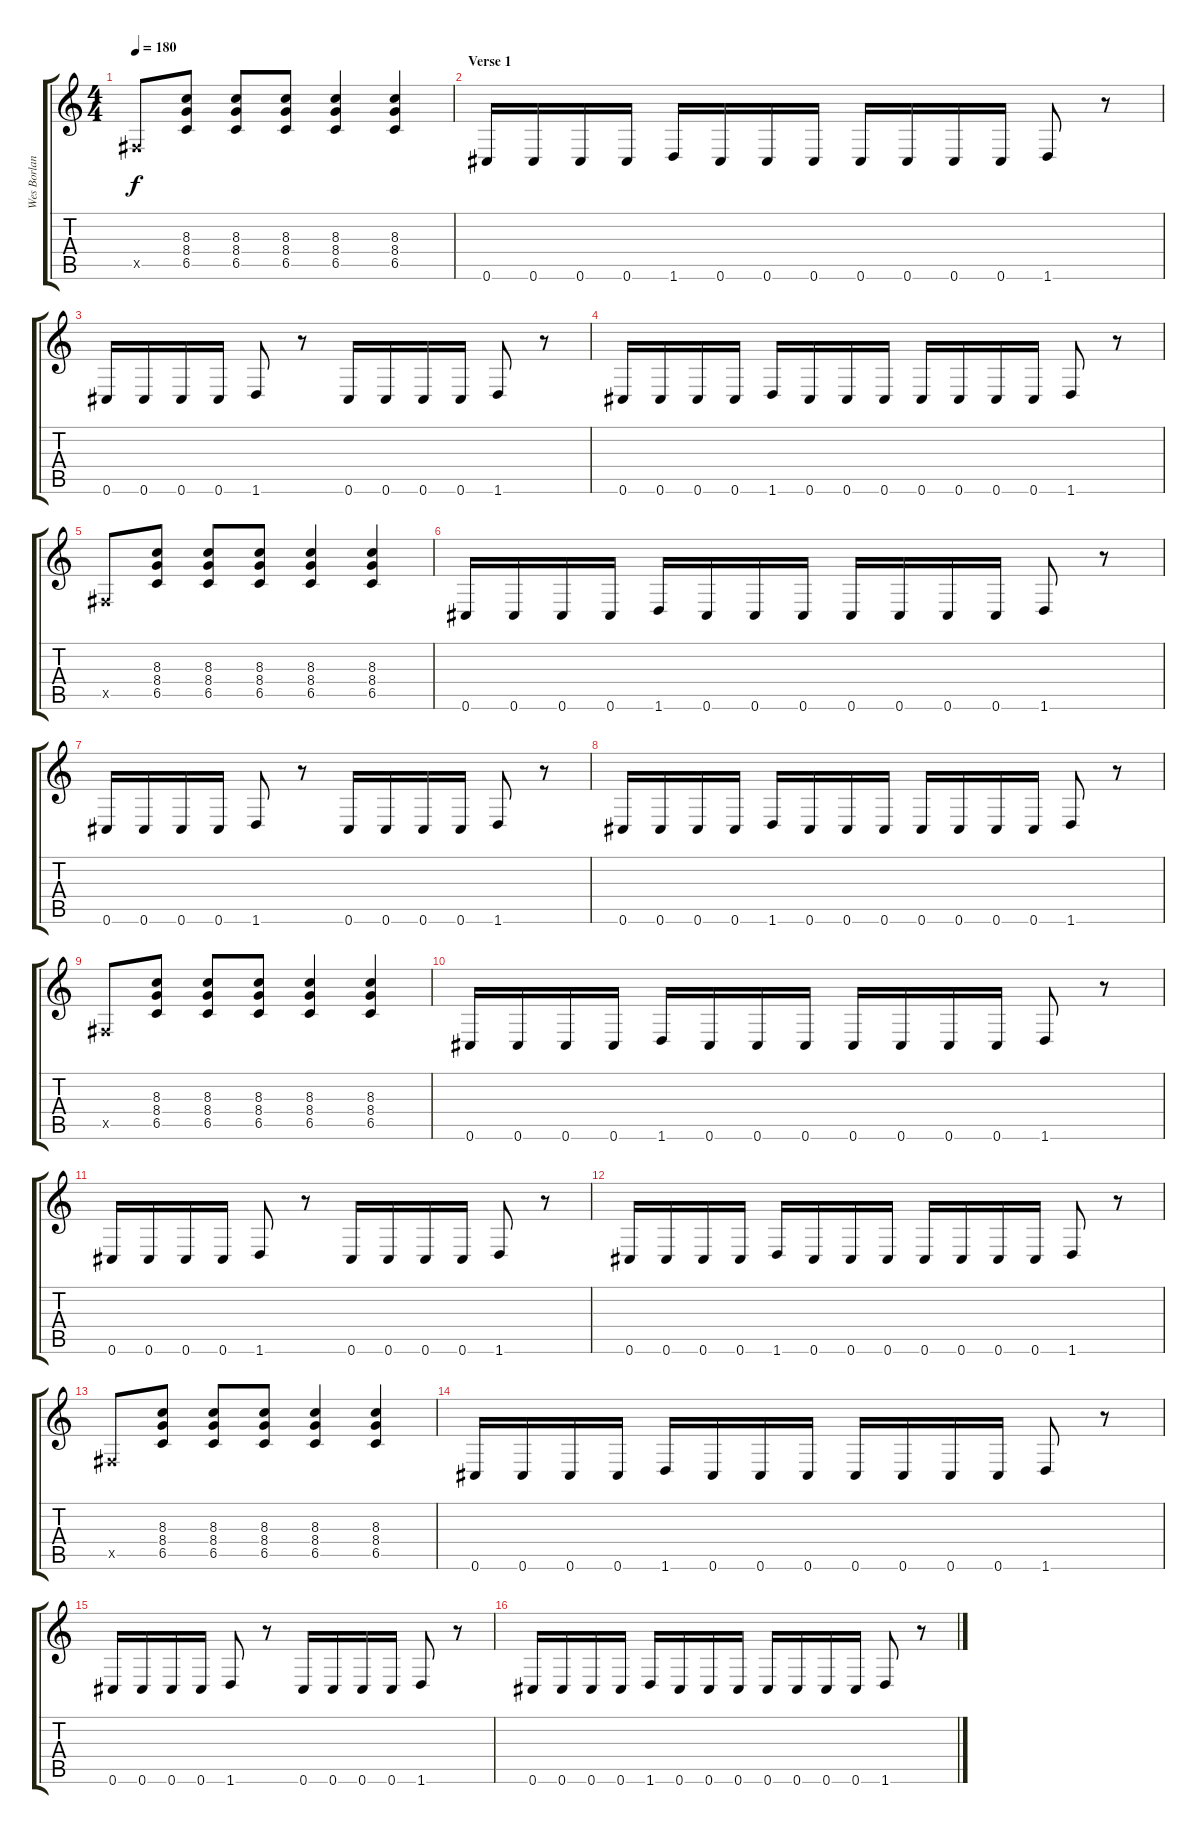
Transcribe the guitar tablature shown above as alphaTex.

\track ("Wes Borland 1" "Wes Borlan") {instrument overdrivenguitar}
\staff {score tabs}
\tuning (Db4 Ab3 E3 B2 Gb2 Db2) {hide}
\ts (4 4)
\tempo 180
\clef g2
\ks c
0.5{x}.8{dy f} (8.3 8.4 6.5).8 (8.3 8.4 6.5).8 (8.3 8.4 6.5).8 (8.3 8.4 6.5).4 (8.3 8.4 6.5).4 |
\section ("" "Verse 1")
0.6.16 0.6.16 0.6.16 0.6.16 1.6.16 0.6.16 0.6.16 0.6.16 0.6.16 0.6.16 0.6.16 0.6.16 1.6.8 r.8 |
0.6.16 0.6.16 0.6.16 0.6.16 1.6.8 r.8 0.6.16 0.6.16 0.6.16 0.6.16 1.6.8 r.8 |
0.6.16 0.6.16 0.6.16 0.6.16 1.6.16 0.6.16 0.6.16 0.6.16 0.6.16 0.6.16 0.6.16 0.6.16 1.6.8 r.8 |
0.5{x}.8 (8.3 8.4 6.5).8 (8.3 8.4 6.5).8 (8.3 8.4 6.5).8 (8.3 8.4 6.5).4 (8.3 8.4 6.5).4 |
0.6.16 0.6.16 0.6.16 0.6.16 1.6.16 0.6.16 0.6.16 0.6.16 0.6.16 0.6.16 0.6.16 0.6.16 1.6.8 r.8 |
0.6.16 0.6.16 0.6.16 0.6.16 1.6.8 r.8 0.6.16 0.6.16 0.6.16 0.6.16 1.6.8 r.8 |
0.6.16 0.6.16 0.6.16 0.6.16 1.6.16 0.6.16 0.6.16 0.6.16 0.6.16 0.6.16 0.6.16 0.6.16 1.6.8 r.8 |
0.5{x}.8 (8.3 8.4 6.5).8 (8.3 8.4 6.5).8 (8.3 8.4 6.5).8 (8.3 8.4 6.5).4 (8.3 8.4 6.5).4 |
0.6.16 0.6.16 0.6.16 0.6.16 1.6.16 0.6.16 0.6.16 0.6.16 0.6.16 0.6.16 0.6.16 0.6.16 1.6.8 r.8 |
0.6.16 0.6.16 0.6.16 0.6.16 1.6.8 r.8 0.6.16 0.6.16 0.6.16 0.6.16 1.6.8 r.8 |
0.6.16 0.6.16 0.6.16 0.6.16 1.6.16 0.6.16 0.6.16 0.6.16 0.6.16 0.6.16 0.6.16 0.6.16 1.6.8 r.8 |
0.5{x}.8 (8.3 8.4 6.5).8 (8.3 8.4 6.5).8 (8.3 8.4 6.5).8 (8.3 8.4 6.5).4 (8.3 8.4 6.5).4 |
0.6.16 0.6.16 0.6.16 0.6.16 1.6.16 0.6.16 0.6.16 0.6.16 0.6.16 0.6.16 0.6.16 0.6.16 1.6.8 r.8 |
0.6.16 0.6.16 0.6.16 0.6.16 1.6.8 r.8 0.6.16 0.6.16 0.6.16 0.6.16 1.6.8 r.8 |
0.6.16 0.6.16 0.6.16 0.6.16 1.6.16 0.6.16 0.6.16 0.6.16 0.6.16 0.6.16 0.6.16 0.6.16 1.6.8 r.8
